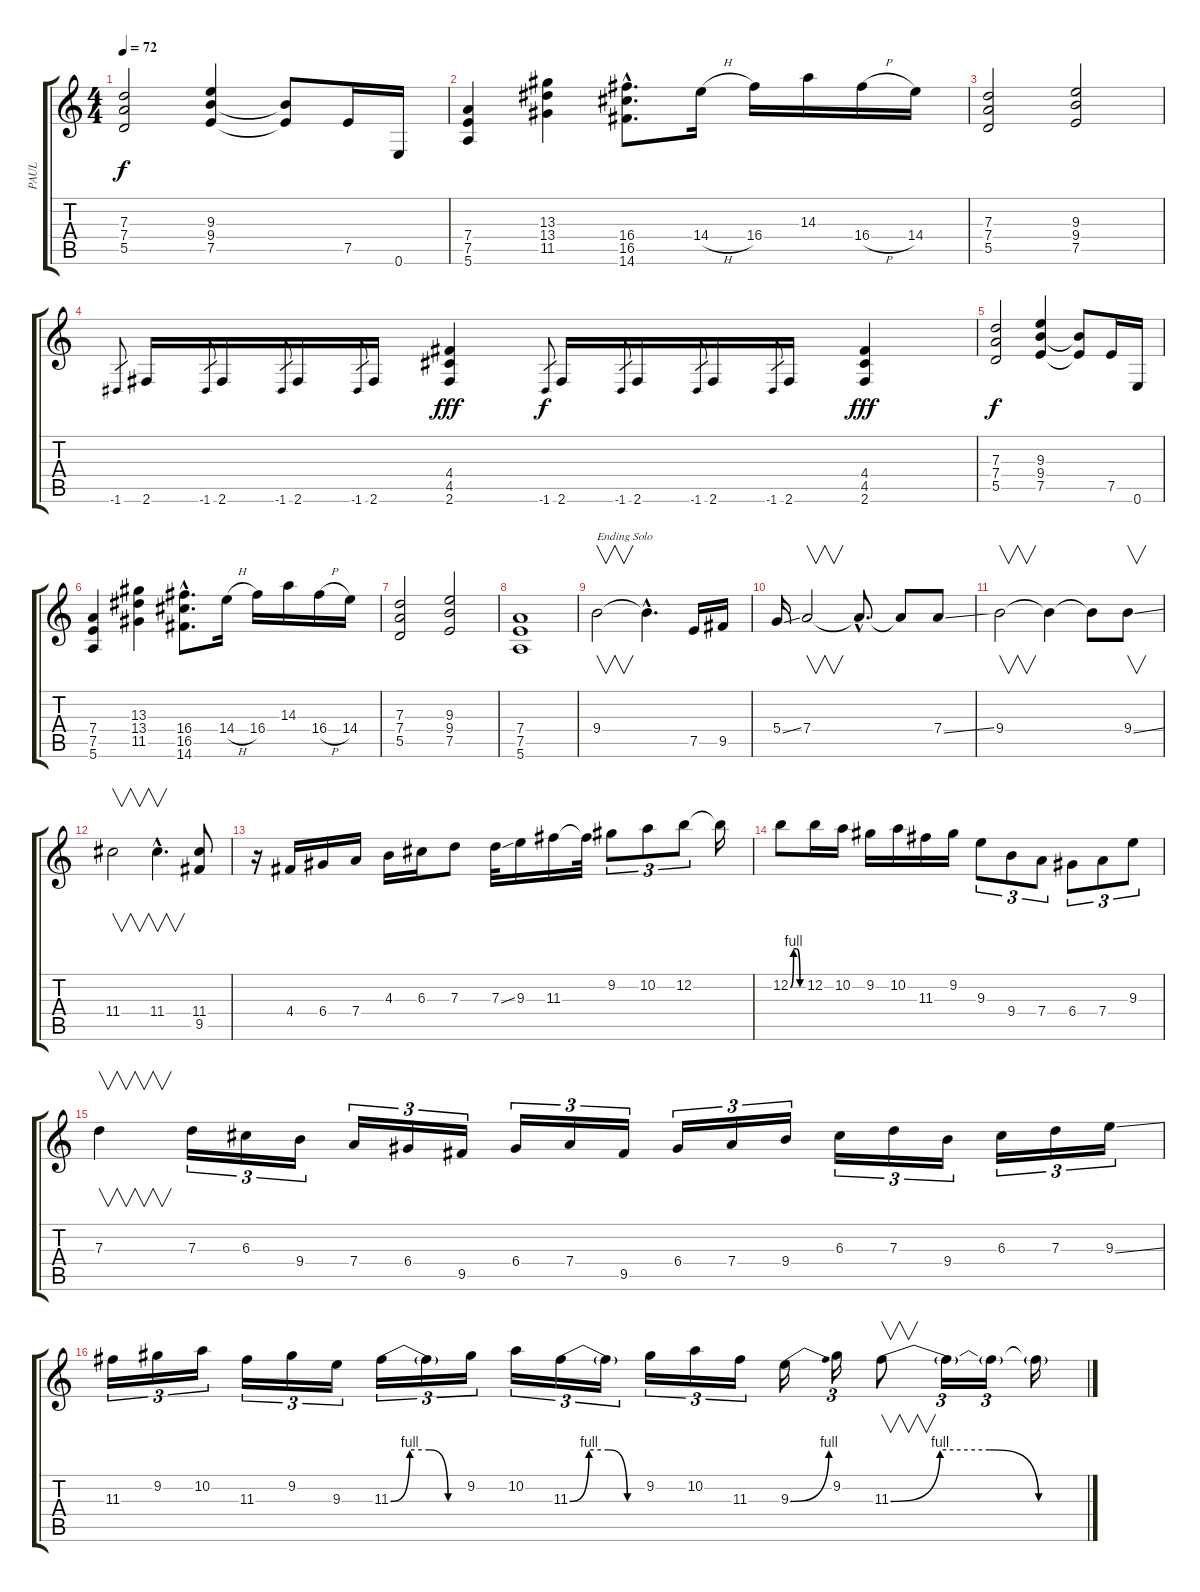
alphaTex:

\track ("PAUL" "PAUL") {instrument overdrivenguitar}
\staff {score tabs}
\tuning (E4 B3 G3 D3 A2 E2) {hide}
\ts (4 4)
\tempo 72
\clef g2
\ks c
(7.3 7.4 5.5).2{dy f} (9.3 9.4 7.5).4 (9.4{t} 7.5{t}).8 7.5.16 0.6.16 |
(7.4 7.5 5.6).4 (13.3 13.4 11.5).4 (16.4{hac} 16.5{hac} 14.6{hac}).8{d} 14.4{h}.16 16.4.16 14.3.16 16.4{h}.16 14.4.16 |
(7.3 7.4 5.5).2 (9.3 9.4 7.5).2 |
-1.6.8{gr} 2.6.16 -1.6.8{gr} 2.6.16 -1.6.8{gr} 2.6.16 -1.6.8{gr} 2.6.16 (4.4 4.5 2.6).4{dy fff} -1.6.8{gr dy f} 2.6.16 -1.6.8{gr} 2.6.16 -1.6.8{gr} 2.6.16 -1.6.8{gr} 2.6.16 (4.4 4.5 2.6).4{dy fff} |
(7.3 7.4 5.5).2{dy f} (9.3 9.4 7.5).4 (9.4{t} 7.5{t}).8 7.5.16 0.6.16 |
(7.4 7.5 5.6).4 (13.3 13.4 11.5).4 (16.4{hac} 16.5{hac} 14.6{hac}).8{d} 14.4{h}.16 16.4.16 14.3.16 16.4{h}.16 14.4.16 |
(7.3 7.4 5.5).2 (9.3 9.4 7.5).2 |
(7.4 7.5 5.6).1 |
9.4.2{v txt "Ending Solo" volume 11} 9.4{hac t}.4{d} 7.5.16 9.5.16 |
5.4{ss}.16 7.4.2{v} 7.4{hac t}.8{d} 7.4{t}.8 7.4{ss}.8 |
9.4.2{v} 9.4{t}.4 9.4{t}.8 9.4{ss}.8{v} |
11.4.2{v} 11.4{hac}.4{v d} (11.4 9.5).8 |
r.16{volume 16} 4.4.16 6.4.16 7.4.16 4.3.16 6.3.16 7.3.8 7.3{ss}.32 9.3.16 11.3.16 11.3{t}.32 9.2.8{tu (3 2)} 10.2.8{tu (3 2)} 12.2.8{tu (3 2)} 12.2{t}.16 |
12.2{be (custom 0 0 15 4 30 4 45 0 60 0)}.8 12.2.16 10.2.16 9.2.16 10.2.16 11.3.16 9.2.16 9.3.8{tu (3 2)} 9.4.8{tu (3 2)} 7.4.8{tu (3 2)} 6.4.8{tu (3 2)} 7.4.8{tu (3 2)} 9.3.8{tu (3 2)} |
7.3.4{v} 7.3.16{tu (3 2)} 6.3.16{tu (3 2)} 9.4.16{tu (3 2)} 7.4.16{tu (3 2)} 6.4.16{tu (3 2)} 9.5.16{tu (3 2)} 6.4.16{tu (3 2)} 7.4.16{tu (3 2)} 9.5.16{tu (3 2)} 6.4.16{tu (3 2)} 7.4.16{tu (3 2)} 9.4.16{tu (3 2)} 6.3.16{tu (3 2)} 7.3.16{tu (3 2)} 9.4.16{tu (3 2)} 6.3.16{tu (3 2)} 7.3.16{tu (3 2)} 9.3{ss}.16{tu (3 2)} |
11.3.16{tu (3 2)} 9.2.16{tu (3 2)} 10.2.16{tu (3 2)} 11.3.16{tu (3 2)} 9.2.16{tu (3 2)} 9.3.16{tu (3 2)} 11.3{be (custom 0 0 15 4 30 4 45 0 60 0)}.16{tu (3 2)} 11.3{t}.16{tu (3 2)} 9.2.16{tu (3 2)} 10.2.16{tu (3 2)} 11.3{be (custom 0 0 15 4 30 4 45 0 60 0)}.16{tu (3 2)} 11.3{t}.16{tu (3 2)} 9.2.16{tu (3 2)} 10.2.16{tu (3 2)} 11.3.16{tu (3 2)} 9.3{be (bend 0 0 60 4)}.16 9.2.16{tu (3 2)} 11.3{be (custom 0 0 15 4 30 4 45 0 60 0)}.8{v} 11.3{t}.16{tu (3 2)} 11.3{t}.16{tu (3 2)} 11.3{t}.16
